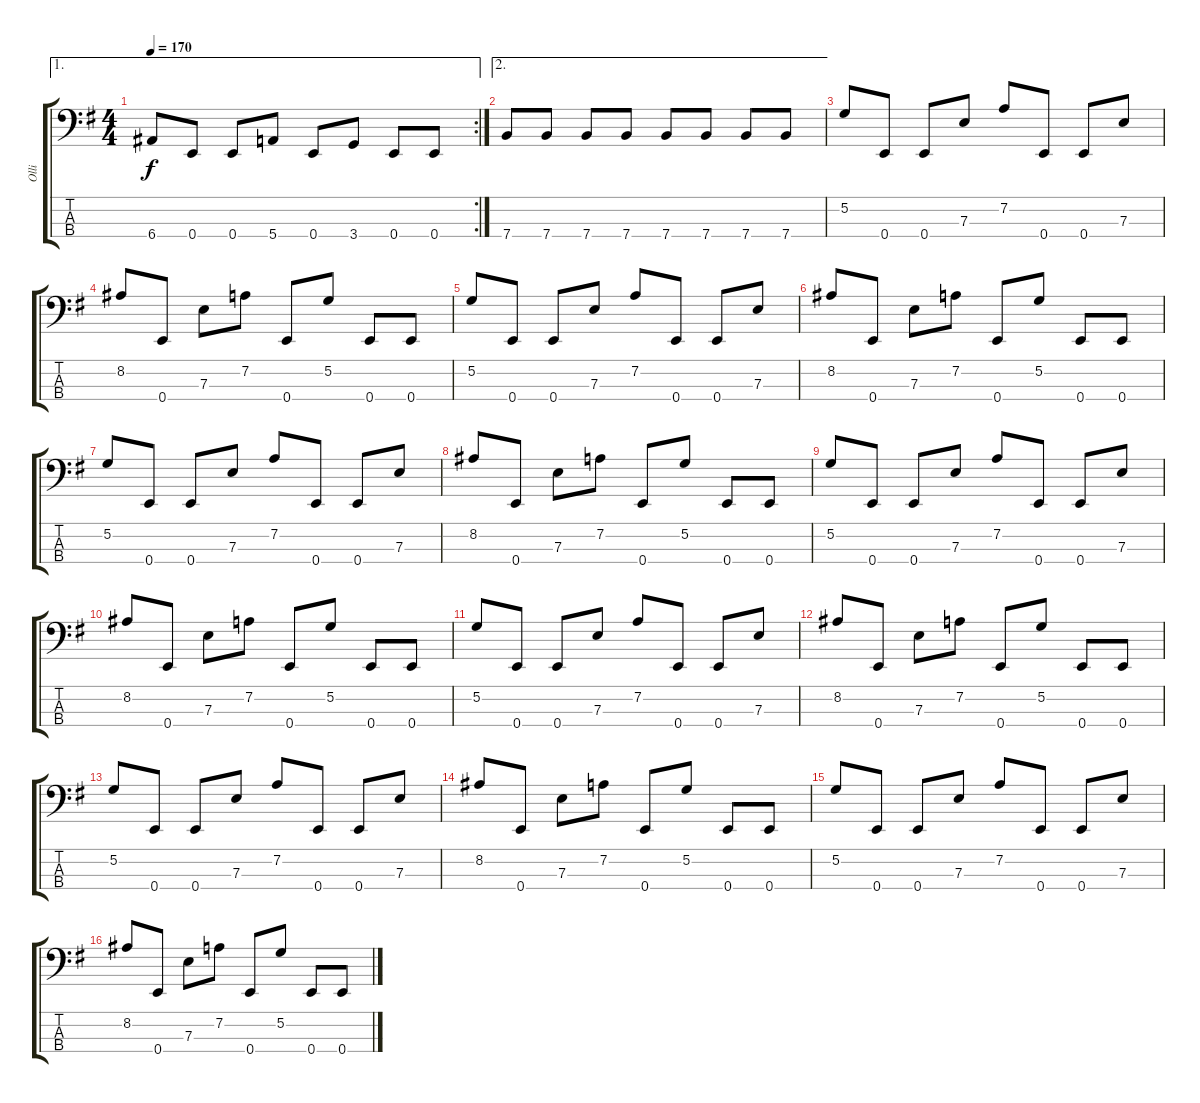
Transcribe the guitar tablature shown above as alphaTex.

\track ("Olli" "Olli") {instrument electricbassfinger}
\staff {score tabs}
\tuning (G2 D2 A1 E1) {hide}
\ae 1
\rc 2
\ts (4 4)
\tempo 170
\clef f4
\ks g
6.4.8{dy f} 0.4.8 0.4.8 5.4.8 0.4.8 3.4.8 0.4.8 0.4.8 |
\ae 2
7.4.8 7.4.8 7.4.8 7.4.8 7.4.8 7.4.8 7.4.8 7.4.8 |
5.2.8 0.4.8 0.4.8 7.3.8 7.2.8 0.4.8 0.4.8 7.3.8 |
8.2.8 0.4.8 7.3.8 7.2.8 0.4.8 5.2.8 0.4.8 0.4.8 |
5.2.8 0.4.8 0.4.8 7.3.8 7.2.8 0.4.8 0.4.8 7.3.8 |
8.2.8 0.4.8 7.3.8 7.2.8 0.4.8 5.2.8 0.4.8 0.4.8 |
5.2.8 0.4.8 0.4.8 7.3.8 7.2.8 0.4.8 0.4.8 7.3.8 |
8.2.8 0.4.8 7.3.8 7.2.8 0.4.8 5.2.8 0.4.8 0.4.8 |
5.2.8 0.4.8 0.4.8 7.3.8 7.2.8 0.4.8 0.4.8 7.3.8 |
8.2.8 0.4.8 7.3.8 7.2.8 0.4.8 5.2.8 0.4.8 0.4.8 |
5.2.8 0.4.8 0.4.8 7.3.8 7.2.8 0.4.8 0.4.8 7.3.8 |
8.2.8 0.4.8 7.3.8 7.2.8 0.4.8 5.2.8 0.4.8 0.4.8 |
5.2.8 0.4.8 0.4.8 7.3.8 7.2.8 0.4.8 0.4.8 7.3.8 |
8.2.8 0.4.8 7.3.8 7.2.8 0.4.8 5.2.8 0.4.8 0.4.8 |
5.2.8 0.4.8 0.4.8 7.3.8 7.2.8 0.4.8 0.4.8 7.3.8 |
8.2.8 0.4.8 7.3.8 7.2.8 0.4.8 5.2.8 0.4.8 0.4.8
